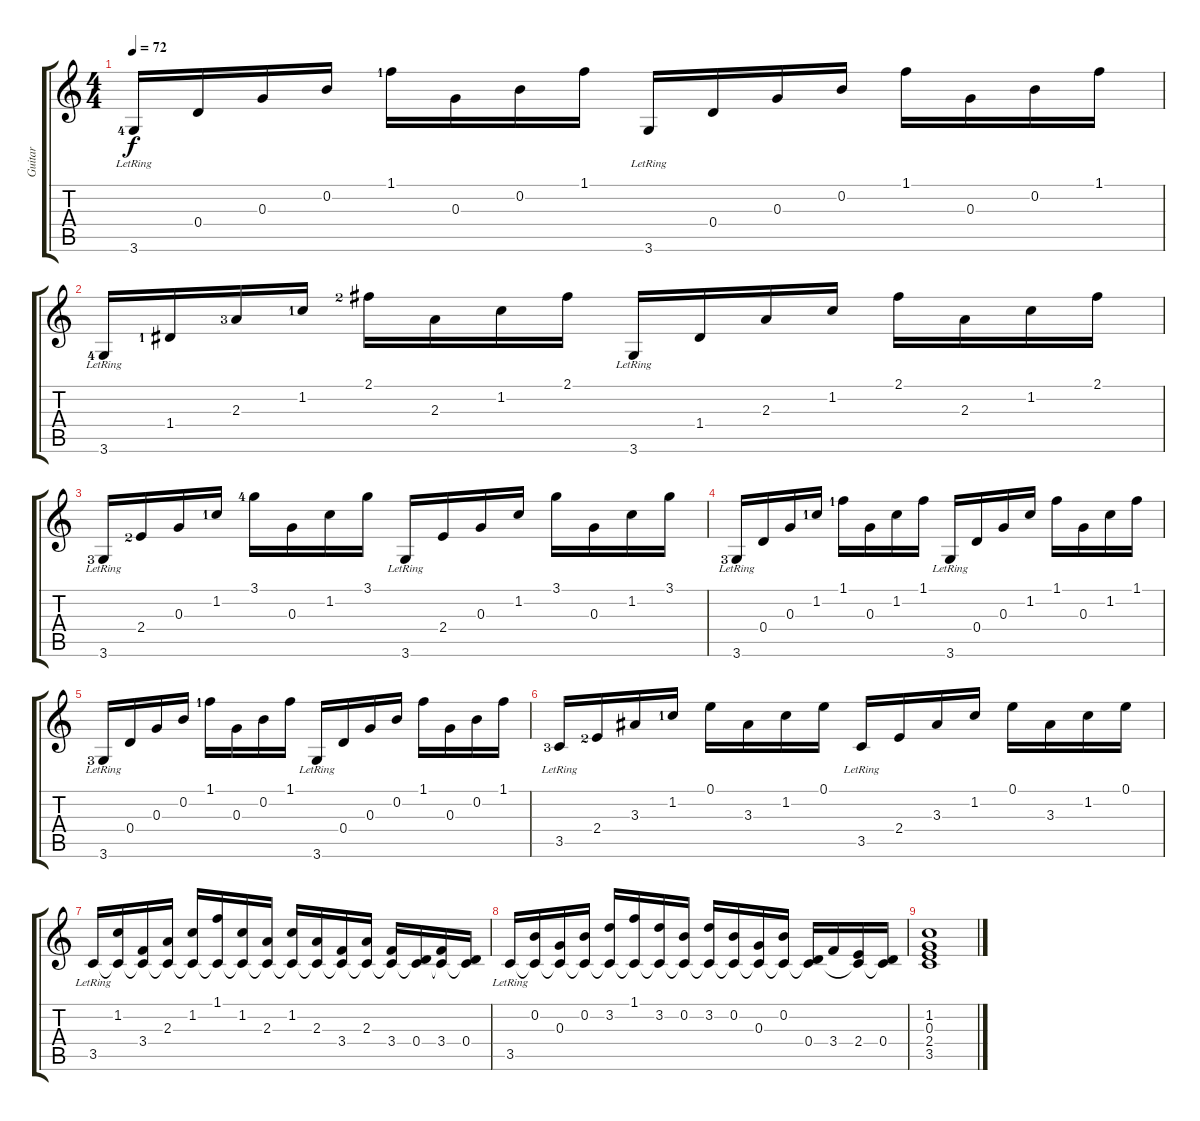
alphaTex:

\track ("Guitar" "Guitar") {instrument acousticguitarnylon}
\staff {score tabs}
\tuning (E4 B3 G3 D3 A2 E2) {hide}
\ts (4 4)
\tempo 72
\clef g2
\ks c
3.6{lr lf 5}.16{dy f} 0.4.16 0.3.16 0.2.16 1.1{lf 2}.16 0.3.16 0.2.16 1.1.16 3.6{lr}.16 0.4.16 0.3.16 0.2.16 1.1.16 0.3.16 0.2.16 1.1.16 |
3.6{lr lf 5}.16 1.4{lf 2}.16 2.3{lf 4}.16 1.2{lf 2}.16 2.1{lf 3}.16 2.3.16 1.2.16 2.1.16 3.6{lr}.16 1.4.16 2.3.16 1.2.16 2.1.16 2.3.16 1.2.16 2.1.16 |
3.6{lr lf 4}.16 2.4{lf 3}.16 0.3.16 1.2{lf 2}.16 3.1{lf 5}.16 0.3.16 1.2.16 3.1.16 3.6{lr}.16 2.4.16 0.3.16 1.2.16 3.1.16 0.3.16 1.2.16 3.1.16 |
3.6{lr lf 4}.16 0.4.16 0.3.16 1.2{lf 2}.16 1.1{lf 2}.16 0.3.16 1.2.16 1.1.16 3.6{lr}.16 0.4.16 0.3.16 1.2.16 1.1.16 0.3.16 1.2.16 1.1.16 |
3.6{lr lf 4}.16 0.4.16 0.3.16 0.2.16 1.1{lf 2}.16 0.3.16 0.2.16 1.1.16 3.6{lr}.16 0.4.16 0.3.16 0.2.16 1.1.16 0.3.16 0.2.16 1.1.16 |
3.5{lr lf 4}.16{instrument acousticguitarnylon} 2.4{lf 3}.16 3.3.16 1.2{lf 2}.16 0.1.16 3.3.16 1.2.16 0.1.16 3.5{lr}.16 2.4.16 3.3.16 1.2.16 0.1.16 3.3.16 1.2.16 0.1.16 |
3.5{lr}.16 (1.2 3.5{t}).16 (3.4 3.5{t}).16 (2.3 3.5{t}).16 (1.2 3.5{t}).16 (1.1 3.5{t}).16 (1.2 3.5{t}).16 (2.3 3.5{t}).16 (1.2 3.5{t}).16 (2.3 3.5{t}).16 (3.4 3.5{t}).16 (2.3 3.5{t}).16 (3.4 3.5{t}).16 (0.4 3.5{t}).16 (3.4 3.5{t}).16 (0.4 3.5{t}).16 |
3.5{lr}.16 (0.2 3.5{t}).16 (0.3 3.5{t}).16 (0.2 3.5{t}).16 (3.2 3.5{t}).16 (1.1 3.5{t}).16 (3.2 3.5{t}).16 (0.2 3.5{t}).16 (3.2 3.5{t}).16 (0.2 3.5{t}).16 (0.3 3.5{t}).16 (0.2 3.5{t}).16 (0.4 3.5{t}).16 3.4.16 (2.4 3.5{t}).16 (0.4 3.5{t}).16 |
(1.2 0.3 2.4 3.5).1
